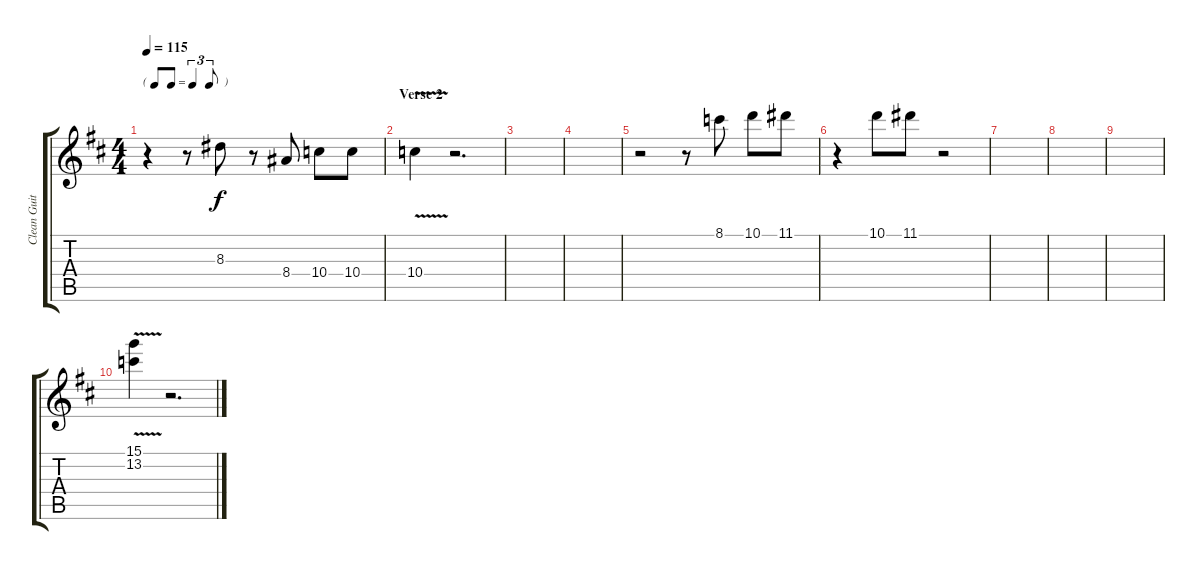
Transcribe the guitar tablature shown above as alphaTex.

\track ("Clean Guitar" "Clean Guit") {instrument electricguitarclean}
\staff {score tabs}
\tuning (E4 B3 G3 D3 A2 E2) {hide}
\ts (4 4)
\tf triplet8th
\tempo 115
\clef g2
\ks d
r.4{dy f} r.8 8.3.8 r.8 8.4.8 10.4.8 10.4.8 |
\section ("" "Verse 2")
10.4{v}.4 r.2{d} |
|
|
r.2 r.8 8.1.8 10.1.8 11.1.8 |
r.4 10.1.8 11.1.8 r.2 |
|
|
|
(15.1{v} 13.2{v}).4 r.2{d}
